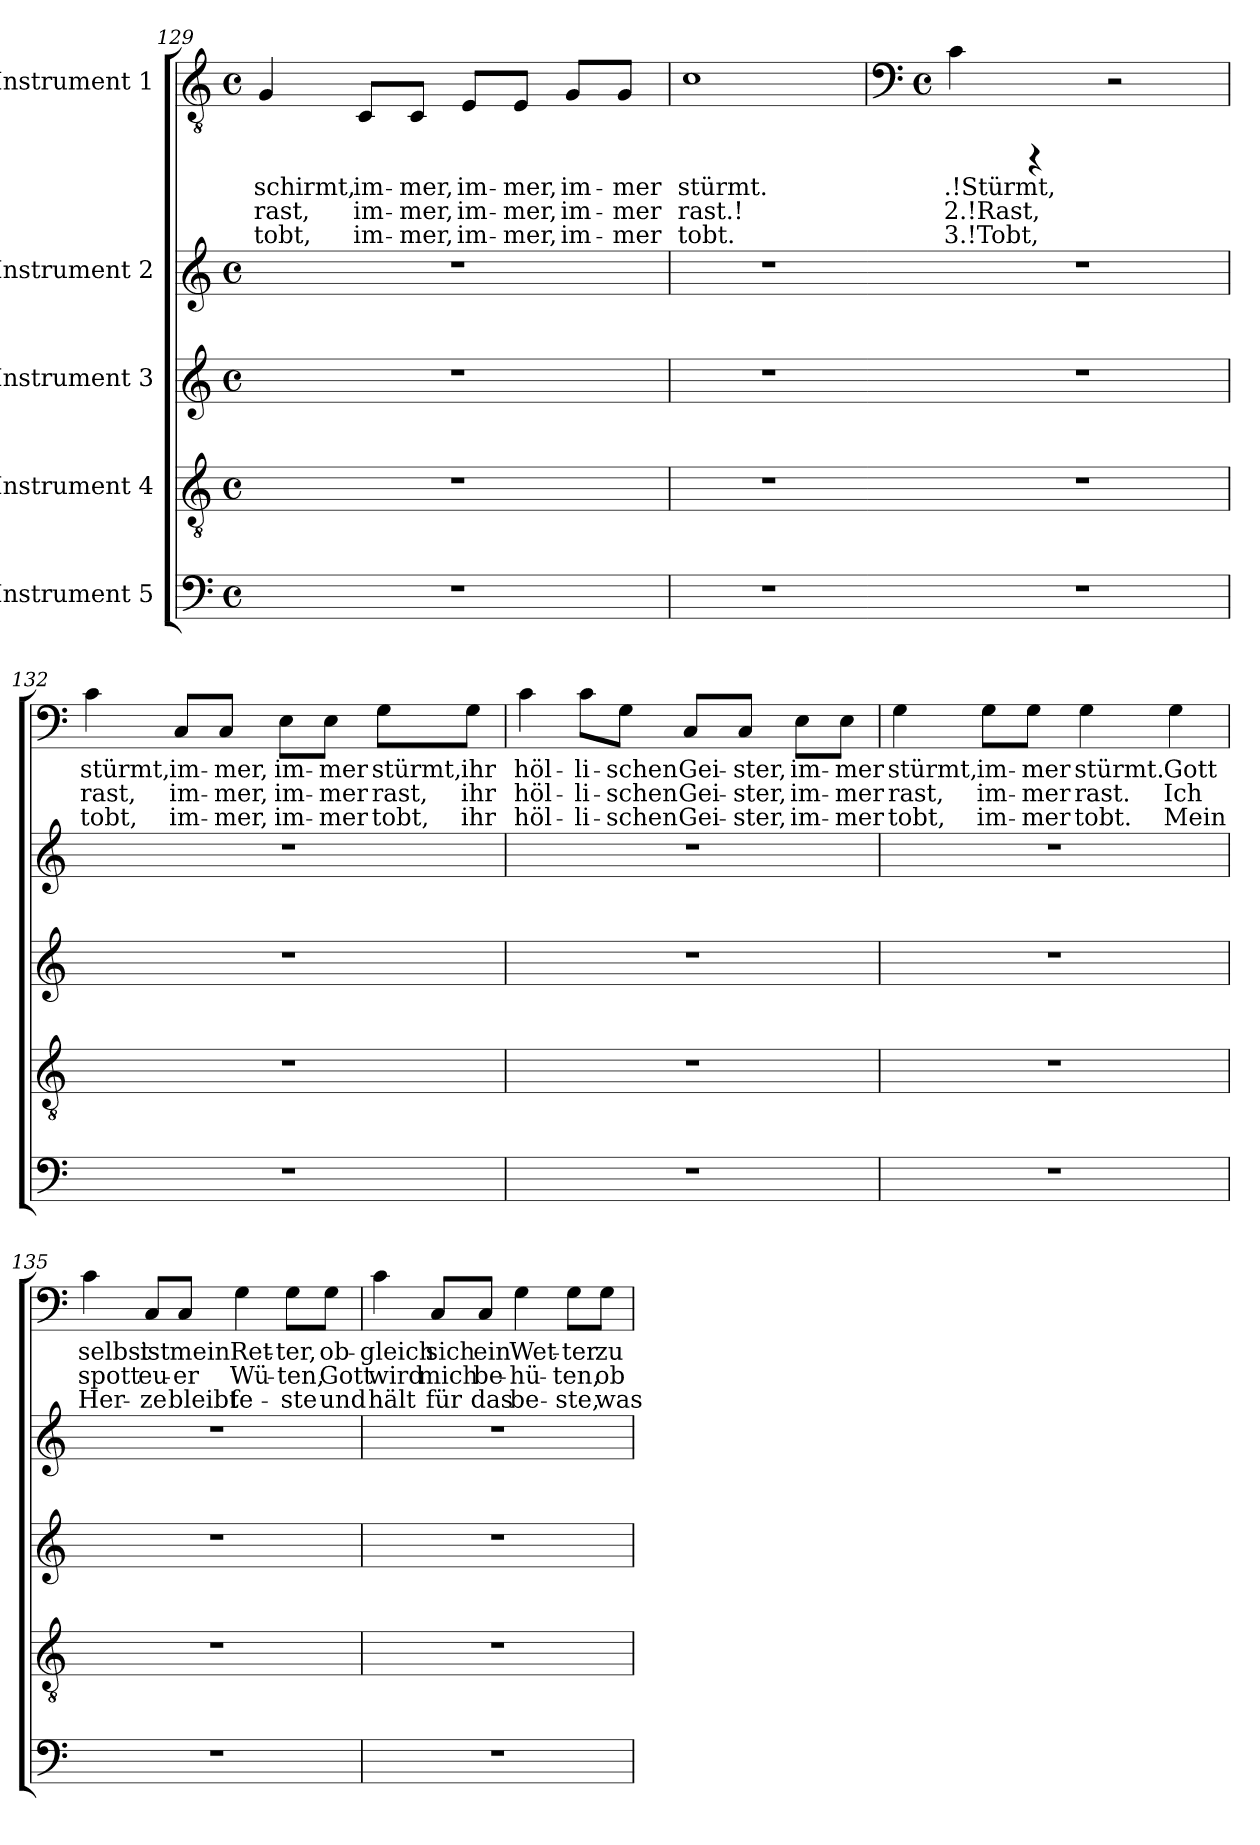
**kern	**kern	**kern	**kern	**kern	**text	**text	**text
*part5	*part4	*part3	*part2	*part1	*part1	*part1	*part1
*staff5	*staff4	*staff3	*staff2	*staff1	*staff1	*staff1	*staff1
*I"Instrument 5	*I"Instrument 4	*I"Instrument 3	*I"Instrument 2	*I"Instrument 1	*	*	*
*clefF4	*clefGv2	*clefG2	*clefG2	*clefGv2	*	*	*
*k[]	*k[]	*k[]	*k[]	*k[]	*	*	*
*C:	*C:	*C:	*C:	*C:	*	*	*
*M4/4	*M4/4	*M4/4	*M4/4	*M4/4	*	*	*
*met(c)	*met(c)	*met(c)	*met(c)	*met(c)	*	*	*
=129	=129	=129	=129	=129	=129	=129	=129
!	!	!	!	!	!LO:LY:b:cj	!LO:LY:b:cj	!LO:LY:b:cj
1r	1r	1r	1r	4G/	schirmt,	rast,	tobt,
!	!	!	!	!	!LO:LY:b:cj	!LO:LY:b:cj	!LO:LY:b:cj
.	.	.	.	8C/L	im-	-im-	-im-
!	!	!	!	!	!LO:LY:b:cj	!LO:LY:b:cj	!LO:LY:b:cj
.	.	.	.	8C/J	-mer,	mer,	mer,
!	!	!	!	!	!LO:LY:b:cj	!LO:LY:b:cj	!LO:LY:b:cj
.	.	.	.	8E/L	im-	-im-	-im-
!	!	!	!	!	!LO:LY:b:cj	!LO:LY:b:cj	!LO:LY:b:cj
.	.	.	.	8E/J	-mer,	mer,	mer,
!	!	!	!	!	!LO:LY:b:cj	!LO:LY:b:cj	!LO:LY:b:cj
.	.	.	.	8G/L	im-	-im-	-im-
!	!	!	!	!	!LO:LY:b:cj	!LO:LY:b:cj	!LO:LY:b:cj
.	.	.	.	8G/J	-mer	mer	mer
=130	=130	=130	=130	=130	=130	=130	=130
!	!	!	!	!	!LO:LY:b:cj	!LO:LY:b:cj	!LO:LY:b:cj
1r	1r	1r	1r	1c	stürmt.	rast.!	tobt.
=131	=131	=131	=131	=131!	=131!	=131!	=131!
*	*	*	*	*clefF4	*	*	*
*	*	*	*	*M4/4	*	*	*
*	*	*	*	*met(c)	*	*	*
!	!	!	!	!	!LO:LY:b:cj	!LO:LY:b:cj	!LO:LY:b:cj
1r	1r	1r	1r	4c\	.!Stürmt,	2.!Rast,	3.!Tobt,
.	.	.	.	4rCCC	.	.	.
.	.	.	.	2r	.	.	.
=132	=132	=132	=132	=132	=132	=132	=132
!	!	!	!	!	!LO:LY:b:cj	!LO:LY:b:cj	!LO:LY:b:cj
1r	1r	1r	1r	4c\	stürmt,	rast,	tobt,
!	!	!	!	!	!LO:LY:b:cj	!LO:LY:b:cj	!LO:LY:b:cj
.	.	.	.	8C/L	im-	-im-	-im-
!	!	!	!	!	!LO:LY:b:cj	!LO:LY:b:cj	!LO:LY:b:cj
.	.	.	.	8C/J	-mer,	mer,	mer,
!	!	!	!	!	!LO:LY:b:cj	!LO:LY:b:cj	!LO:LY:b:cj
.	.	.	.	8E\L	im-	-im-	-im-
!	!	!	!	!	!LO:LY:b:cj	!LO:LY:b:cj	!LO:LY:b:cj
.	.	.	.	8E\J	-mer	mer	mer
!	!	!	!	!	!LO:LY:b:cj	!LO:LY:b:cj	!LO:LY:b:cj
.	.	.	.	8G\L	stürmt,	rast,	tobt,
!	!	!	!	!	!LO:LY:b:cj	!LO:LY:b:cj	!LO:LY:b:cj
.	.	.	.	8G\J	ihr	ihr	ihr
=133	=133	=133	=133	=133	=133	=133	=133
!	!	!	!	!	!LO:LY:b:cj	!LO:LY:b:cj	!LO:LY:b:cj
1r	1r	1r	1r	4c\	höl-	-höl-	-höl-
!	!	!	!	!	!LO:LY:b:cj	!LO:LY:b:cj	!LO:LY:b:cj
.	.	.	.	8c\L	-li-	-li-	-li-
!	!	!	!	!	!LO:LY:b:cj	!LO:LY:b:cj	!LO:LY:b:cj
.	.	.	.	8G\J	-schen	schen	schen
!	!	!	!	!	!LO:LY:b:cj	!LO:LY:b:cj	!LO:LY:b:cj
.	.	.	.	8C/L	Gei-	-Gei-	-Gei-
!	!	!	!	!	!LO:LY:b:cj	!LO:LY:b:cj	!LO:LY:b:cj
.	.	.	.	8C/J	-ster,	ster,	ster,
!	!	!	!	!	!LO:LY:b:cj	!LO:LY:b:cj	!LO:LY:b:cj
.	.	.	.	8E\L	im-	-im-	-im-
!	!	!	!	!	!LO:LY:b:cj	!LO:LY:b:cj	!LO:LY:b:cj
.	.	.	.	8E\J	-mer	mer	mer
=134	=134	=134	=134	=134	=134	=134	=134
!	!	!	!	!	!LO:LY:b:cj	!LO:LY:b:cj	!LO:LY:b:cj
1r	1r	1r	1r	4G\	stürmt,	rast,	tobt,
!	!	!	!	!	!LO:LY:b:cj	!LO:LY:b:cj	!LO:LY:b:cj
.	.	.	.	8G\L	im-	-im-	-im-
!	!	!	!	!	!LO:LY:b:cj	!LO:LY:b:cj	!LO:LY:b:cj
.	.	.	.	8G\J	-mer	mer	mer
!	!	!	!	!	!LO:LY:b:cj	!LO:LY:b:cj	!LO:LY:b:cj
.	.	.	.	4G\	stürmt.	rast.	tobt.
!	!	!	!	!	!LO:LY:b:cj	!LO:LY:b:cj	!LO:LY:b:cj
.	.	.	.	4G\	Gott	Ich	Mein
!!LO:LB:g=z
=135	=135	=135	=135	=135	=135	=135	=135
!	!	!	!	!	!LO:LY:b:cj	!LO:LY:b:cj	!LO:LY:b:cj
1r	1r	1r	1r	4c\	selbst	spott	Her-
!	!	!	!	!	!LO:LY:b:cj	!LO:LY:b:cj	!LO:LY:b:cj
.	.	.	.	8C/L	-ist	eu-	-ze
!	!	!	!	!	!LO:LY:b:cj	!LO:LY:b:cj	!LO:LY:b:cj
.	.	.	.	8C/J	mein	er	bleibt
!	!	!	!	!	!LO:LY:b:cj	!LO:LY:b:cj	!LO:LY:b:cj
.	.	.	.	4G\	Ret-	-Wü-	-fe-
!	!	!	!	!	!LO:LY:b:cj	!LO:LY:b:cj	!LO:LY:b:cj
.	.	.	.	8G\L	-ter,	ten,	ste
!	!	!	!	!	!LO:LY:b:cj	!LO:LY:b:cj	!LO:LY:b:cj
.	.	.	.	8G\J	ob-	-Gott	und
=136	=136	=136	=136	=136	=136	=136	=136
!	!	!	!	!	!LO:LY:b:cj	!LO:LY:b:cj	!LO:LY:b:cj
1r	1r	1r	1r	4c\	gleich	wird	hält
!	!	!	!	!	!LO:LY:b:cj	!LO:LY:b:cj	!LO:LY:b:cj
.	.	.	.	8C/L	sich	mich	für
!	!	!	!	!	!LO:LY:b:cj	!LO:LY:b:cj	!LO:LY:b:cj
.	.	.	.	8C/J	ein	be-	-das
!	!	!	!	!	!LO:LY:b:cj	!LO:LY:b:cj	!LO:LY:b:cj
.	.	.	.	4G\	Wet-	-hü-	-be-
!	!	!	!	!	!LO:LY:b:cj	!LO:LY:b:cj	!LO:LY:b:cj
.	.	.	.	8G\L	-ter	ten,	ste,
!	!	!	!	!	!LO:LY:b:cj	!LO:LY:b:cj	!LO:LY:b:cj
.	.	.	.	8G\J	zu	ob	was
=	=	=	=	=	=	=	=
*-	*-	*-	*-	*-	*-	*-	*-
